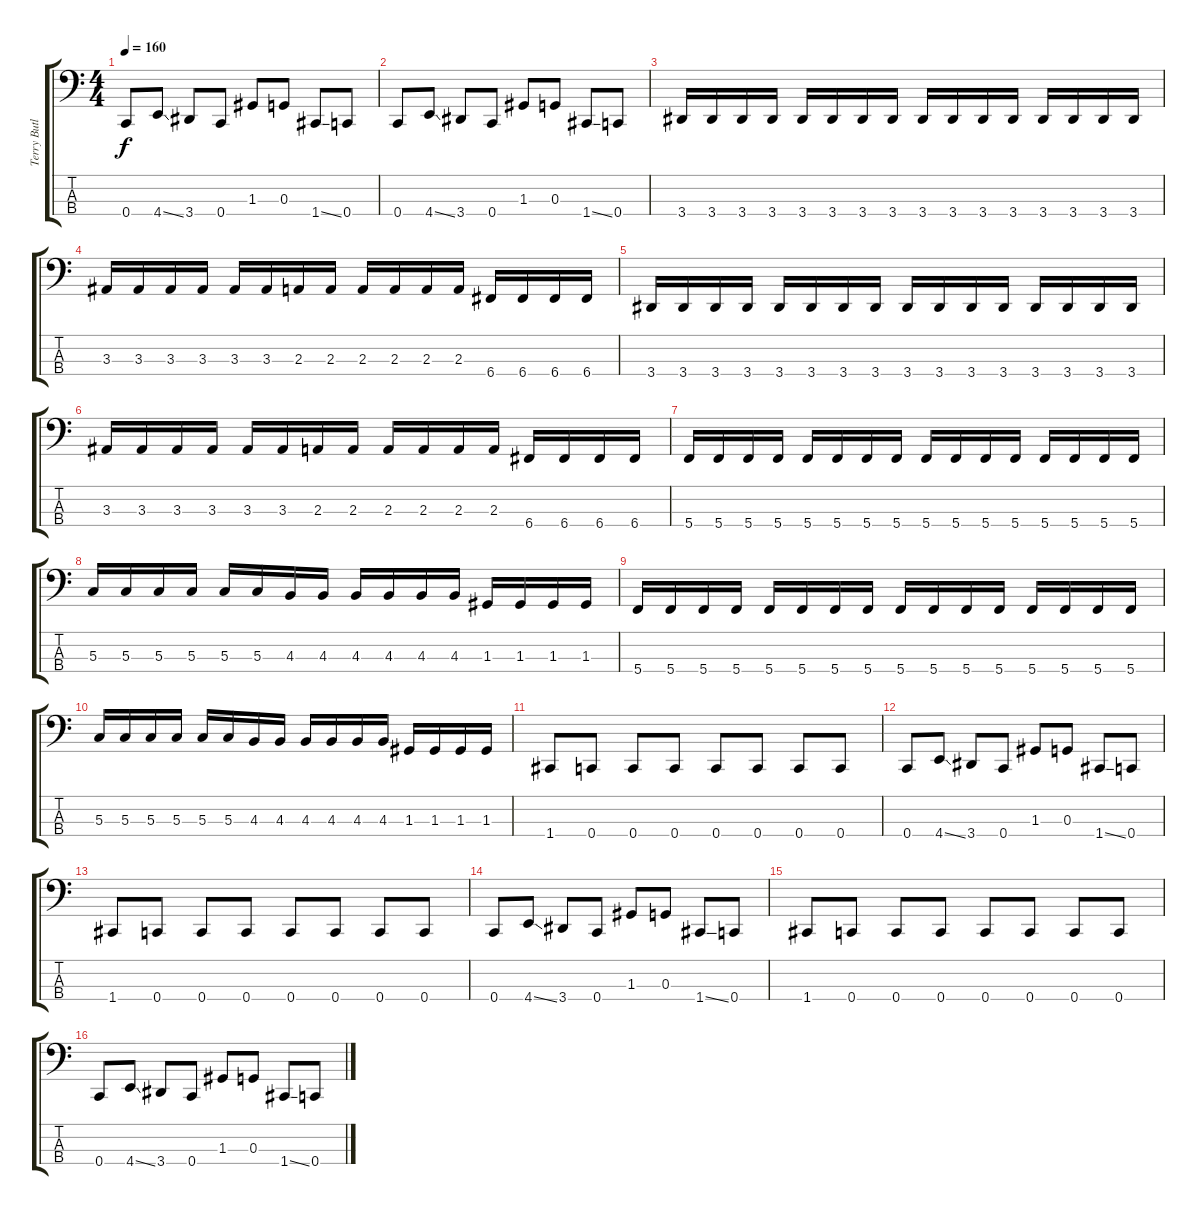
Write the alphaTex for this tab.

\track ("Terry Butler (Bass Dropped C)" "Terry Butl") {instrument electricbasspick}
\staff {score tabs}
\tuning (F2 C2 G1 C1) {hide}
\ts (4 4)
\tempo 160
\clef f4
\ks c
0.4.8{dy f} 4.4{ss}.8 3.4.8 0.4.8 1.3.8 0.3.8 1.4{ss}.8 0.4.8 |
0.4.8 4.4{ss}.8 3.4.8 0.4.8 1.3.8 0.3.8 1.4{ss}.8 0.4.8 |
3.4.16 3.4.16 3.4.16 3.4.16 3.4.16 3.4.16 3.4.16 3.4.16 3.4.16 3.4.16 3.4.16 3.4.16 3.4.16 3.4.16 3.4.16 3.4.16 |
3.3.16 3.3.16 3.3.16 3.3.16 3.3.16 3.3.16 2.3.16 2.3.16 2.3.16 2.3.16 2.3.16 2.3.16 6.4.16 6.4.16 6.4.16 6.4.16 |
3.4.16 3.4.16 3.4.16 3.4.16 3.4.16 3.4.16 3.4.16 3.4.16 3.4.16 3.4.16 3.4.16 3.4.16 3.4.16 3.4.16 3.4.16 3.4.16 |
3.3.16 3.3.16 3.3.16 3.3.16 3.3.16 3.3.16 2.3.16 2.3.16 2.3.16 2.3.16 2.3.16 2.3.16 6.4.16 6.4.16 6.4.16 6.4.16 |
5.4.16 5.4.16 5.4.16 5.4.16 5.4.16 5.4.16 5.4.16 5.4.16 5.4.16 5.4.16 5.4.16 5.4.16 5.4.16 5.4.16 5.4.16 5.4.16 |
5.3.16 5.3.16 5.3.16 5.3.16 5.3.16 5.3.16 4.3.16 4.3.16 4.3.16 4.3.16 4.3.16 4.3.16 1.3.16 1.3.16 1.3.16 1.3.16 |
5.4.16 5.4.16 5.4.16 5.4.16 5.4.16 5.4.16 5.4.16 5.4.16 5.4.16 5.4.16 5.4.16 5.4.16 5.4.16 5.4.16 5.4.16 5.4.16 |
5.3.16 5.3.16 5.3.16 5.3.16 5.3.16 5.3.16 4.3.16 4.3.16 4.3.16 4.3.16 4.3.16 4.3.16 1.3.16 1.3.16 1.3.16 1.3.16 |
1.4.8 0.4.8 0.4.8 0.4.8 0.4.8 0.4.8 0.4.8 0.4.8 |
0.4.8 4.4{ss}.8 3.4.8 0.4.8 1.3.8 0.3.8 1.4{ss}.8 0.4.8 |
1.4.8 0.4.8 0.4.8 0.4.8 0.4.8 0.4.8 0.4.8 0.4.8 |
0.4.8 4.4{ss}.8 3.4.8 0.4.8 1.3.8 0.3.8 1.4{ss}.8 0.4.8 |
1.4.8 0.4.8 0.4.8 0.4.8 0.4.8 0.4.8 0.4.8 0.4.8 |
0.4.8 4.4{ss}.8 3.4.8 0.4.8 1.3.8 0.3.8 1.4{ss}.8 0.4.8
